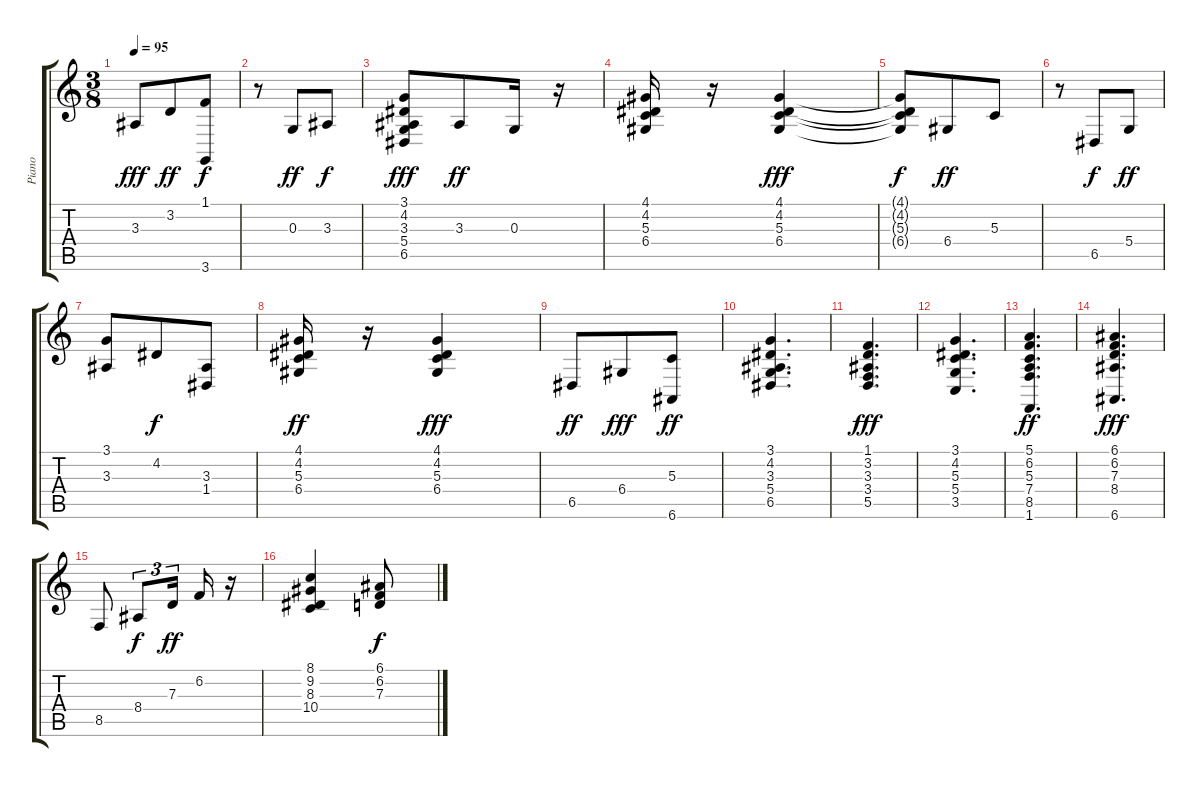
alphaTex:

\track ("Piano" "Piano") {instrument acousticgrandpiano}
\staff {score tabs}
\tuning (E4 B3 G3 D3 A2 E2) {hide}
\ts (3 8)
\tempo 95
\clef g2
\ks c
3.3.8{dy fff} 3.2.8{dy ff} (1.1 3.6).8{dy f} |
r.8 0.3.8{dy ff} 3.3.8{dy f} |
(3.1 4.2 3.3 5.4 6.5).8{dy fff} 3.3.8{dy ff} 0.3.16 r.16 |
(4.1 4.2 5.3 6.4).16 r.16 (4.1 4.2 5.3 6.4).4{dy fff} |
(4.1{t} 4.2{t} 5.3{t} 6.4{t}).8{dy f} 6.4.8{dy ff} 5.3.8 |
r.8 6.5.8{dy f} 5.4.8{dy ff} |
(3.1 3.3).8 4.2.8{dy f} (3.3 1.4).8 |
(4.1 4.2 5.3 6.4).16{dy ff} r.16 (4.1 4.2 5.3 6.4).4{dy fff} |
6.5.8{dy ff} 6.4.8{dy fff} (5.3 6.6).8{dy ff} |
(3.1 4.2 3.3 5.4 6.5).4{d} |
(1.1 3.2 3.3 3.4 5.5).4{d dy fff} |
(3.1 4.2 5.3 5.4 3.5).4{d} |
(5.1 6.2 5.3 7.4 8.5 1.6).4{d dy ff} |
(6.1 6.2 7.3 8.4 6.6).4{d dy fff} |
8.5.8 8.4.8{tu (3 2) dy f} 7.3.16{tu (3 2) dy ff} 6.2.16 r.16 |
(8.1 9.2 8.3 10.4).4 (6.1 6.2 7.3).8{dy f}
